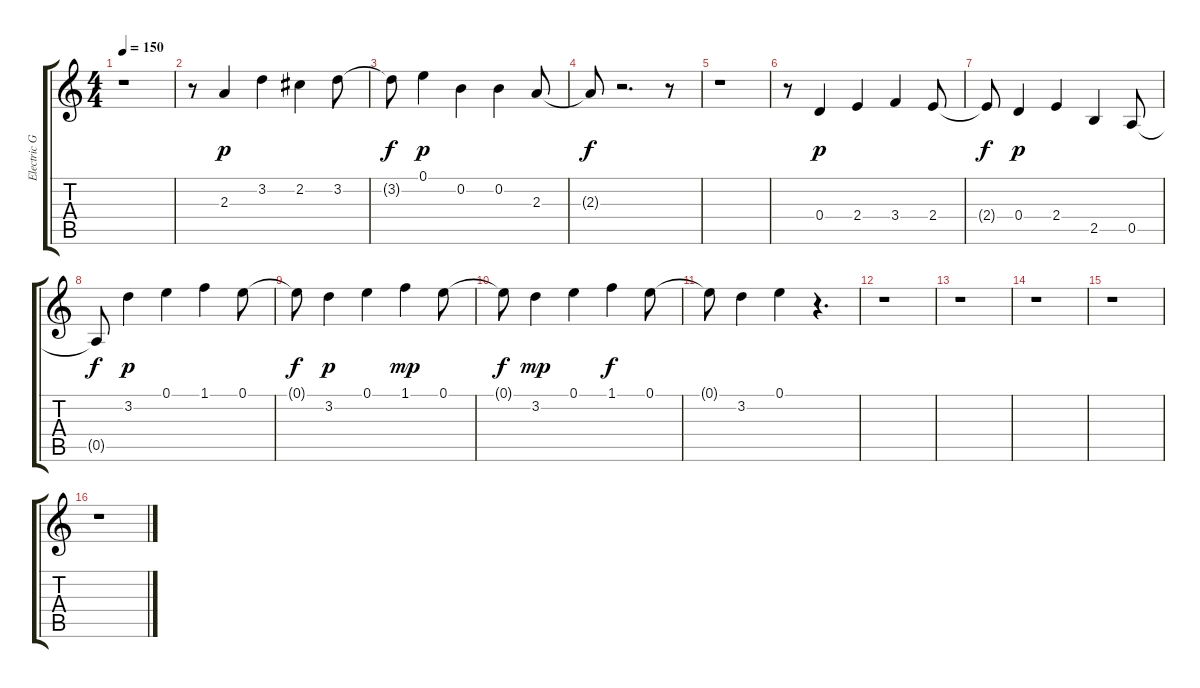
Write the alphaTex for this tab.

\track ("Electric Guitar 3" "Electric G") {instrument distortionguitar}
\staff {score tabs}
\tuning (E4 B3 G3 D3 A2 E2) {hide}
\ts (4 4)
\tempo 150
\clef g2
\ks c
r.1{dy f} |
r.8 2.3.4{dy p} 3.2.4 2.2.4 3.2.8 |
3.2{t}.8{dy f} 0.1.4{dy p} 0.2.4 0.2.4 2.3.8 |
2.3{t}.8{dy f} r.2{d} r.8 |
r.1 |
r.8 0.4.4{dy p} 2.4.4 3.4.4 2.4.8 |
2.4{t}.8{dy f} 0.4.4{dy p} 2.4.4 2.5.4 0.5.8 |
0.5{t}.8{dy f} 3.2.4{dy p} 0.1.4 1.1.4 0.1.8 |
0.1{t}.8{dy f} 3.2.4{dy p} 0.1.4 1.1.4{dy mp} 0.1.8 |
0.1{t}.8{dy f} 3.2.4{dy mp} 0.1.4 1.1.4{dy f} 0.1.8 |
0.1{t}.8 3.2.4 0.1.4 r.4{d} |
r.1 |
r.1 |
r.1 |
r.1 |
r.1
